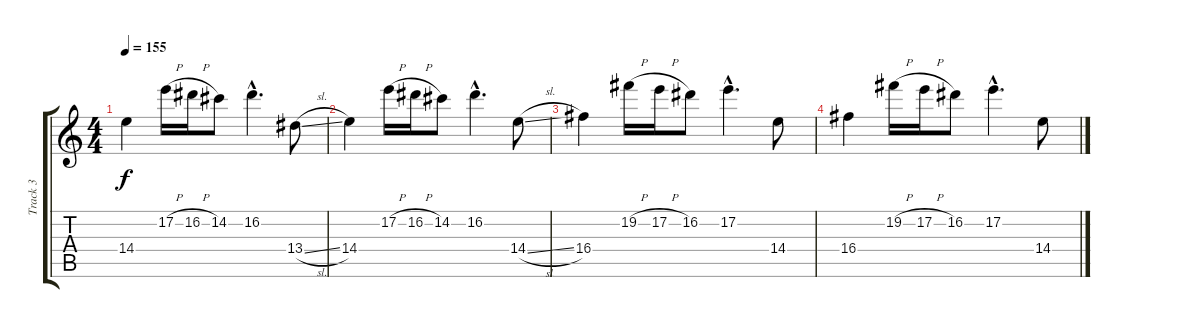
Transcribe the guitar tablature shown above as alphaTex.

\track ("Track 3" "Track 3") {instrument distortionguitar}
\staff {score tabs}
\tuning (E4 B3 G3 D3 A2 E2) {hide}
\ts (4 4)
\tempo 155
\clef g2
\ks c
14.4.4{dy f} 17.2{h}.16 16.2{h}.16 14.2.8 16.2{hac}.4{d} 13.4{sl}.8 |
14.4.4 17.2{h}.16 16.2{h}.16 14.2.8 16.2{hac}.4{d} 14.4{sl}.8 |
16.4.4 19.2{h}.16 17.2{h}.16 16.2.8 17.2{hac}.4{d} 14.4.8 |
16.4.4 19.2{h}.16 17.2{h}.16 16.2.8 17.2{hac}.4{d} 14.4.8
